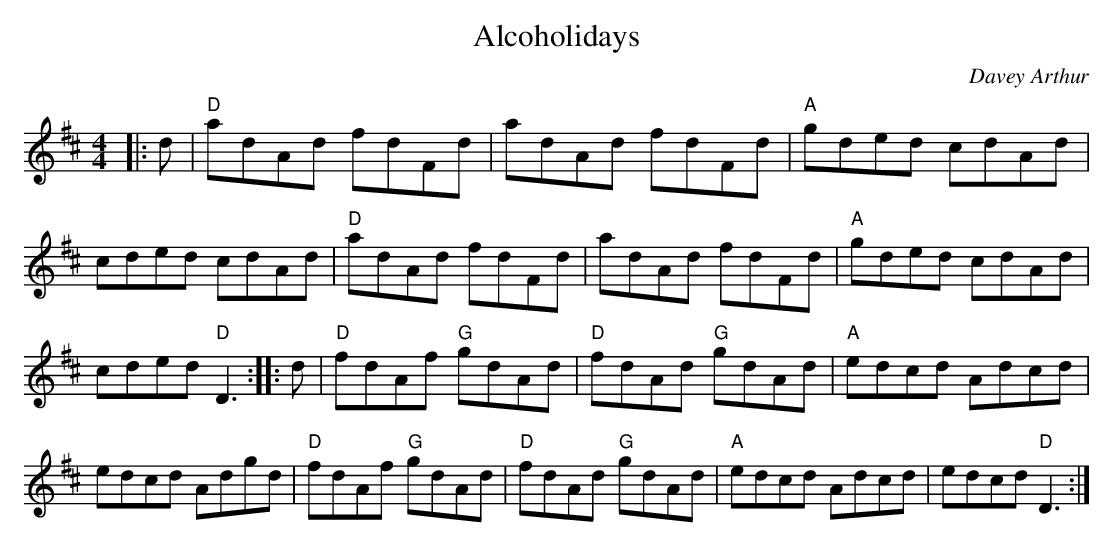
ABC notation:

X:1
T:Alcoholidays
C:Davey Arthur
M:4/4
L:1/8
E:9
K:D
|:d|"D"adAd fdFd|adAd fdFd|"A"gded cdAd|cded cdAd|\
"D"adAd fdFd|adAd fdFd|"A"gded cdAd|cded "D"D3::\
d|"D"fdAf "G"gdAd|"D"fdAd "G"gdAd|"A"edcd Adcd|edcd Adgd|\
"D"fdAf "G"gdAd|"D"fdAd "G"gdAd|"A"edcd Adcd|edcd "D"D3:|**
